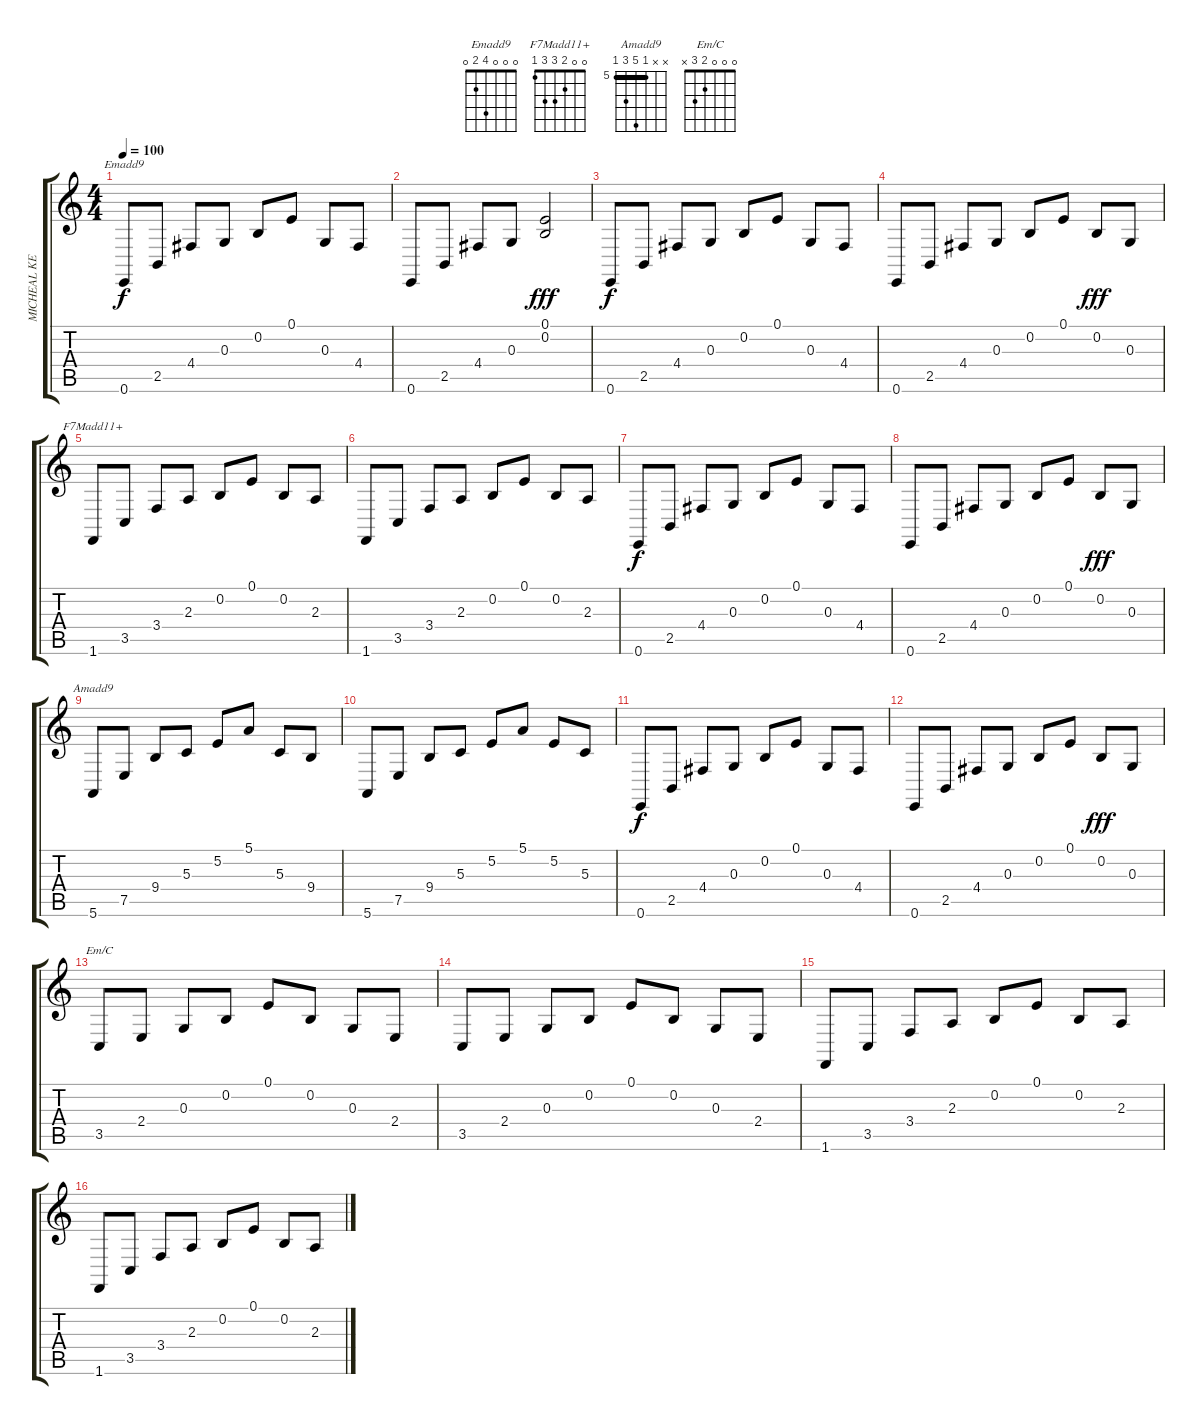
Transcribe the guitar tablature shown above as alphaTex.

\track ("MICHEAL KENNEALY" "MICHEAL KE") {instrument sitar}
\staff {score tabs}
\tuning (E4 B3 G3 D3 A2 E2) {hide}
\chord ("Emadd9" 0 0 0 4 2 0)
\chord ("F7Madd11+" 0 0 2 3 3 1)
\chord ("Amadd9" x x 5 9 7 5) {firstfret 5 barre 5}
\chord ("Em/C" 0 0 0 2 3 x)
\ts (4 4)
\tempo 100
\clef g2
\ks c
0.6.8{ch "Emadd9" dy f} 2.5.8 4.4.8 0.3.8 0.2.8 0.1.8 0.3.8 4.4.8 |
0.6.8 2.5.8 4.4.8 0.3.8 (0.1 0.2).2{dy fff} |
0.6.8{dy f} 2.5.8 4.4.8 0.3.8 0.2.8 0.1.8 0.3.8 4.4.8 |
0.6.8 2.5.8 4.4.8 0.3.8 0.2.8 0.1.8 0.2.8{dy fff} 0.3.8 |
1.6.8{ch "F7Madd11+"} 3.5.8 3.4.8 2.3.8 0.2.8 0.1.8 0.2.8 2.3.8 |
1.6.8 3.5.8 3.4.8 2.3.8 0.2.8 0.1.8 0.2.8 2.3.8 |
0.6.8{dy f} 2.5.8 4.4.8 0.3.8 0.2.8 0.1.8 0.3.8 4.4.8 |
0.6.8 2.5.8 4.4.8 0.3.8 0.2.8 0.1.8 0.2.8{dy fff} 0.3.8 |
5.6.8{ch "Amadd9"} 7.5.8 9.4.8 5.3.8 5.2.8 5.1.8 5.3.8 9.4.8 |
5.6.8 7.5.8 9.4.8 5.3.8 5.2.8 5.1.8 5.2.8 5.3.8 |
0.6.8{dy f} 2.5.8 4.4.8 0.3.8 0.2.8 0.1.8 0.3.8 4.4.8 |
0.6.8 2.5.8 4.4.8 0.3.8 0.2.8 0.1.8 0.2.8{dy fff} 0.3.8 |
3.5.8{ch "Em/C"} 2.4.8 0.3.8 0.2.8 0.1.8 0.2.8 0.3.8 2.4.8 |
3.5.8 2.4.8 0.3.8 0.2.8 0.1.8 0.2.8 0.3.8 2.4.8 |
1.6.8 3.5.8 3.4.8 2.3.8 0.2.8 0.1.8 0.2.8 2.3.8 |
1.6.8 3.5.8 3.4.8 2.3.8 0.2.8 0.1.8 0.2.8 2.3.8
